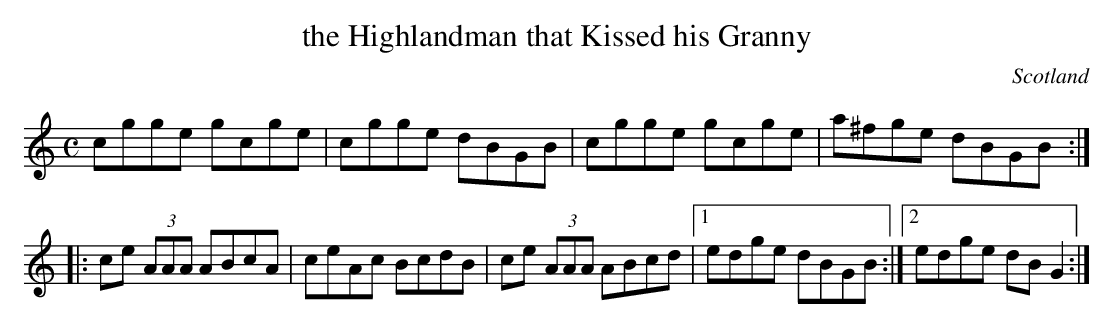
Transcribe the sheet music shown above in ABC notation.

X:1
T:the Highlandman that Kissed his Granny
O:Scotland
M:C
K:Am
cgge gcge|cgge dBGB|cgge gcge|a^fge dBGB:|
|:\
ce (3AAA ABcA|ceAc BcdB|ce (3AAA ABcd\
|1 edge dBGB:|2 edge dBG2:|
